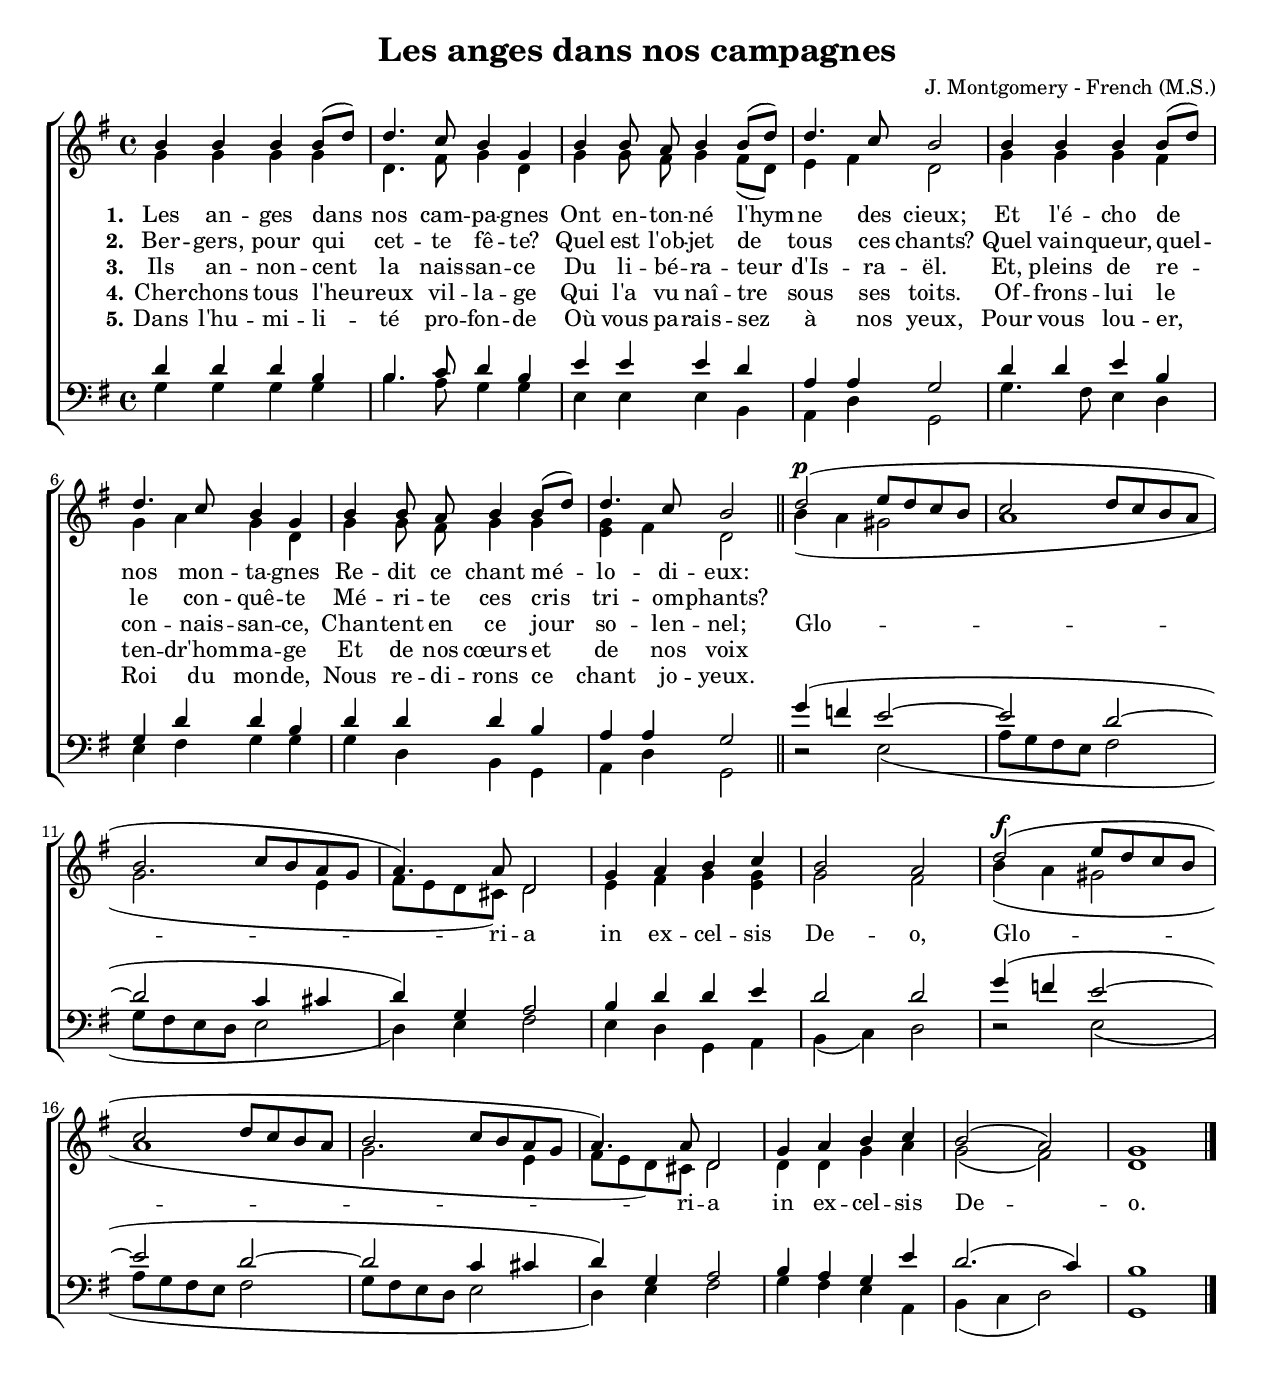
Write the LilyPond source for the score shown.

\version "2.12.3"

\header {
    title = "Les anges dans nos campagnes"
    composer = "J. Montgomery - French (M.S.)"
}

\include "italiano.ly"

globals = {
  \key sol \major
  \time 4/4
}

sop = \context Voice = "sop" \relative do'' {
  \globals
  \stemUp
  \slurUp
  \dynamicUp
  \clef treble

  si4 si si si8( re) | re4. do8 si4 sol | si si8\noBeam la si4 si8( re) | re4. do8 si2 |

  si4 si si si8( re) | re4. do8 si4 sol | si si8\noBeam la si4 si8( re) | re4. do8 si2 \bar "||"

  re2(\p mi8 re do si | do2 re8 do si la | si2 do8 si la sol | la4.) la8 re,2 |

  sol4 la si do | si2 la | re2(\f mi8 re do si | do2 re8 do si la |

  si2 do8 si la sol | la4.) la8 re,2 | sol4 la si do | si2( la) | sol1 \bar "|."

}


alto = \context Voice = "alto" \relative do'' {
  \globals
  \stemDown
  \slurDown
  \dynamicDown
  \clef treble
    
  sol4 sol sol sol | re4.  fad8 sol4 re | sol4 sol8\noBeam fad sol4 fad8( re) | mi4 fad re2 |

  sol4 sol sol fad | sol la sol re | sol sol8\noBeam fad sol4 sol | <mi sol>4 fad re2 |

  si'4( la sold2 | la1 | sol2. mi4 | fad8 mi re dod) re2 |

  mi4 fad sol <mi sol> | sol2 fad | si4( la sold2 | la1 |
  
  sol2. mi4 | fad8 mi re) dod re2 | re4 re sol la | sol2( fad) | re1 |

}


tenor = \context Voice = "tenor" \relative do' {
  \globals
  \stemUp
  \slurUp
  \dynamicUp
  \tieUp
  \clef bass

  re4 re re si | si4. do8 re4 si | mi mi mi re | la la sol2 |
  re'4 re mi si | sol re' re si | re re re si | la la sol2 |

  sol'4( fa mi2 ~ | mi re ~ | re do4 dod | re) sol, la2 |
  si4 re re mi | re2 re | sol4( fa mi2 ~ | mi re ~ |
  re do4 dod | re) sol, la2 | si4 la sol mi' | re2.( do4) | si1

}


basse = \context Voice = "basse" \relative do' {
  \globals
  \stemDown
  \slurDown
  \dynamicDown
  \clef bass

  sol4 sol sol sol | si4. la8 sol4 sol | mi mi mi si | la re sol,2 |
  sol'4. fad8 mi4 re | mi fad sol sol | sol re si sol | la re sol,2 |

  r2 mi'( |la8 sol fad mi fad2 | sol8 fad mi re mi2 | re4) mi fad2 |
  mi4 re sol, la | si( do) re2 | 

  r2 mi( | la8 sol fad mi fad2 | sol8 fad mi re mi2 | re4) mi fad2 |
  sol4 fad mi la, | si( do re2) | sol,1
}






texteUn = \lyricmode {
  \set stanza = #"1."

  Les an -- ges dans nos cam -- pa -- gnes
  Ont en -- ton -- né l'hym -- ne des cieux;
  Et l'é -- cho de nos mon -- ta -- gnes
  Re -- dit ce chant mé -- lo -- di -- eux:

}
texteDeux = \lyricmode {
  \set stanza = #"2."

  Ber -- gers, pour qui cet -- te fê -- te?
  Quel est l'ob -- jet de tous ces chants?
  Quel vain -- queur, quel -- le con -- quê -- te
  Mé -- ri -- te ces cris tri -- om -- phants?

}
texteTrois = \lyricmode {
  \set stanza = #"3."

  Ils an -- non -- cent la nais -- san -- ce
  Du li -- bé -- ra -- teur d'Is -- ra -- ël.
  Et, pleins de re -- con -- nais -- san -- ce,
  Chan -- tent en ce jour so -- len -- nel;


  Glo -- ri -- a
  in ex -- cel -- sis De -- o,
  Glo -- ri -- a  
  in ex -- cel -- sis De -- o.

}
texteQuatre = \lyricmode {
  \set stanza = #"4."

  Cher -- chons tous l'heu -- reux vil -- la -- ge
  Qui l'a vu naî -- tre sous ses toits.
  Of -- frons -- lui le ten -- dr'hom -- ma -- ge
  Et de nos cœurs et de nos voix
}
texteCinq = \lyricmode {
  \set stanza = #"5."

  Dans l'hu -- mi -- li -- té pro -- fon -- de
  Où vous pa -- rais -- sez à nos yeux,
  Pour vous lou -- er, Roi du mon -- de,
  Nous re -- di -- rons ce chant jo -- yeux.
}

%Déjà les bienheureux Anges,
%Les Chérubins, les Séraphins,
%Occupés de vos louanges,
%Ont appris à dire aux humains :

%Dociles à leur exemple,
%Seigneur, nous viendrons désormais
%Au milieu de votre temple,
%Chanter avec eux vos bienfaits.

% voir: http://fr.wikisource.org/wiki/Les_Anges_dans_nos_campagnes
% pour les couplets

#(set-global-staff-size 18)
#(set-default-paper-size "letter")

collelyrics = {
  \override Lyrics.VerticalAxisGroup #'minimum-Y-extent = #'(-1.5 . 1.5)
  \set Lyrics.minimumVerticalExtent = #'(-1.5 . 1.5)
}
collestaff = \set Staff.minimumVerticalExtent = #'(-9 . 5)

italique = {
    \override Lyrics.LyricText #'font-shape = #'italic
    \override Lyrics.LyricText #'font-series = #'medium
}
medium = {
    \override Lyrics.LyricText #'font-series = #'medium
}
barnum = {
    \override Score.BarNumber #'extra-offset = #'(0 . 0)
}
% Ici c'est pour mettre le nom de l'instrument a l'intérieur du staff. Merci! On l'insère dans les Lyrics.
vocalnamespace = {
    %\override Lyrics.VocalName #'break-align-symbol = #'key-signature
}
tenorbasse = {
    \set Staff.instrument = \markup { \column { "Tenor" "Basse" } }
}
sopranoalto = {
    \set Staff.instrument = \markup { \column { "Soprano" "Alto" } }
}



\score {
  \new ChoirStaff  <<
    \barnum
    \new Staff {
      \sopranoalto
      << \sop \\ \alto >>
    }
    \new Lyrics {
      \lyricsto "sop" {
        %\override VerticalAxisGroup #'minimum-Y-extent = #'(0 . 0)
        \texteUn
      }
    }
    \new Lyrics {
      \lyricsto "sop" {
        %\override VerticalAxisGroup #'minimum-Y-extent = #'(0 . 0)
        \texteDeux
      }
    }
    \new Lyrics {
      \lyricsto "sop" {
        %\override VerticalAxisGroup #'minimum-Y-extent = #'(0 . 0)
        \texteTrois
      }
    }
    \new Lyrics {
      \lyricsto "sop" {
        %\override VerticalAxisGroup #'minimum-Y-extent = #'(0 . 0)
        \texteQuatre
      }
    }
    \new Lyrics {
      \lyricsto "sop" {
        %\override VerticalAxisGroup #'minimum-Y-extent = #'(0 . 0)
        \texteCinq
      }
    }
    \new Staff {
      \tenorbasse
      << \tenor \\ \basse >>
    }
  >>
  

    
  \layout {
    papersize = "letter"
    indent = #0
    interscoreline = 0\mm
    %ragged-right = ##t
    \context {
      \Lyrics
      \override VerticalAxisGroup #'maximum-Y-extent = #'(-1 . 1) 
      \override VerticalAxisGroup #'minimumVerticalExtent = #'(-1.5 . 1.5)
    }
    \context {
      %%\Staff \override VerticalAxisGroup #'minimum-Y-extent = #'(-20 . 20)
    }
  }
    
  \midi {
    \context {
      \Score
      tempoWholesPerMinute = #(ly:make-moment 100 4)
    }
  }
}

\paper {
  between-system-space = 5\mm
  %linewidth = 174
}